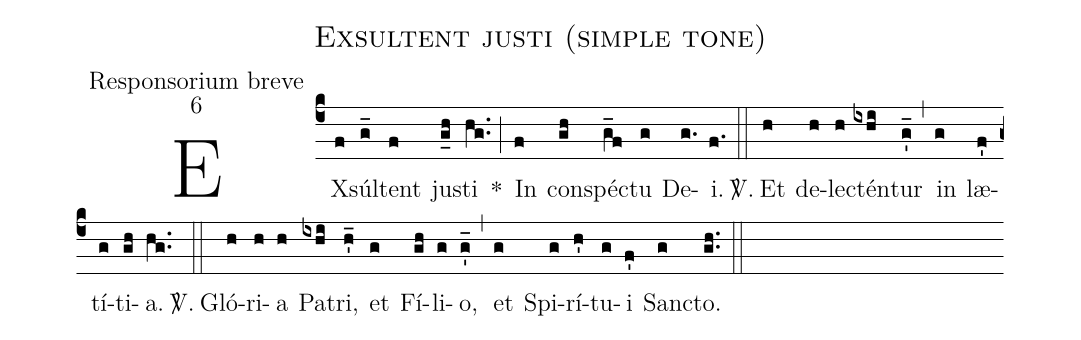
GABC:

name:Exsultent justi (simple tone);
office-part:Responsorium breve;
mode:6;
%%
(c4)EX(f)súl(g_)tent(f) ju(g_h)sti(hg..) *(;)In(f) con(gh)spéc(g_f)tu(g) De(g.)()i.(f.) <sp>V/</sp>.(::)Et(h) de(h)lec(h)tén(ixhi)tur(g'_) (,)in(g) læ(f')tí(g)ti(gh)a.(hg..) <sp>V/</sp>.(::)Gló(h)ri(h)a(h) Pa(ixhi)tri,(h'_) et(g) Fí(gh)li(g)o,(g'_) (,)et(g) Spi(g)rí(h')tu(g)i(f') Sanc(g)to.(gh..) (::)
